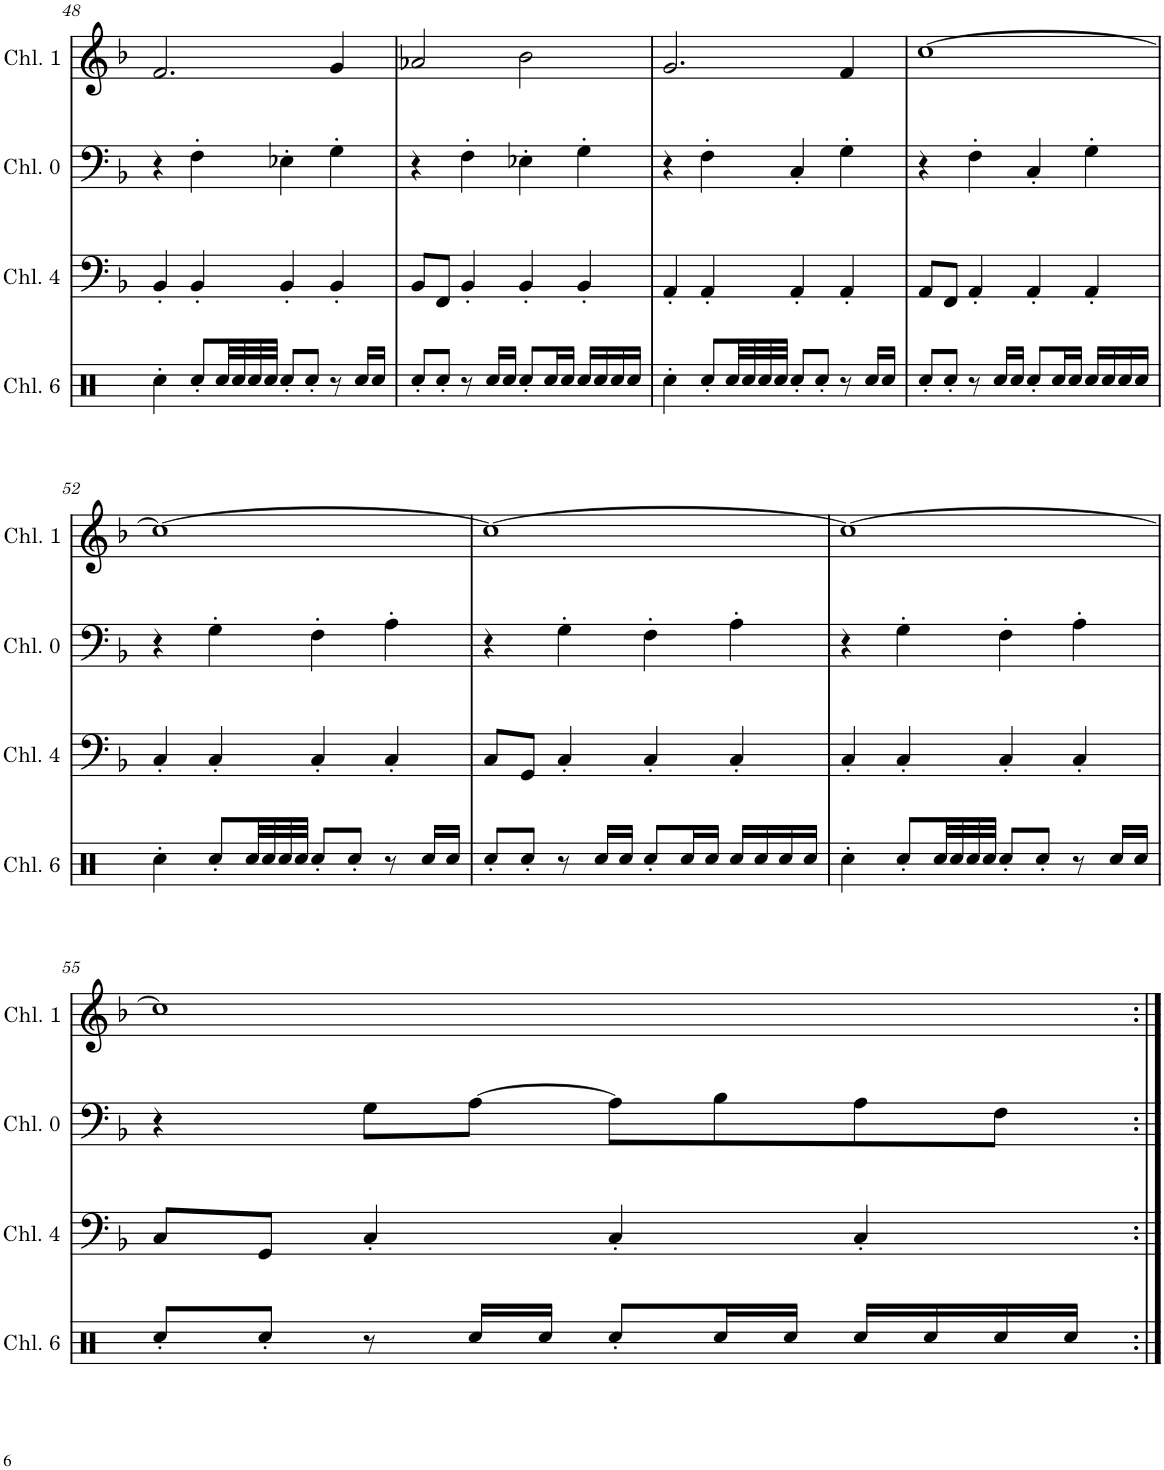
**kern	**kern	**kern	**kern
*part4	*part3	*part2	*part1
*staff4	*staff3	*staff2	*staff1
*I"Channel 6	*I"Channel 4	*I"Channel 0	*I"Channel 1
*I'Chl. 6	*I'Chl. 4	*I'Chl. 0	*I'Chl. 1
!!LO:PB:g=z
*clefX	*clefF4	*clefF4	*clefG2
*k[]	*k[b-]	*k[b-]	*k[b-]
*M4/4	*M4/4	*M4/4	*M4/4
=48	=48	=48	=48
4Rcc'\	4BB-'/	4r	2.f/
8Rcc'/L	4BB-'/	4F'\	.
32Rcc/LL	.	.	.
32Rcc/	.	.	.
32Rcc/	.	.	.
32Rcc/JJJ	.	.	.
8Rcc'/L	4BB-'/	4E-X'\	.
8Rcc'/J	.	.	.
8r	4BB-'/	4G'\	4g/
16Rcc/LL	.	.	.
16Rcc/JJ	.	.	.
=49	=49	=49	=49
8Rcc'/L	8BB-/L	4r	2a-X/
8Rcc'/J	8FF/J	.	.
8r	4BB-'/	4F'\	.
16Rcc/LL	.	.	.
16Rcc/JJ	.	.	.
8Rcc'/L	4BB-'/	4E-X'\	2b-\
16Rcc/L	.	.	.
16Rcc/JJ	.	.	.
16Rcc/LL	4BB-'/	4G'\	.
16Rcc/	.	.	.
16Rcc/	.	.	.
16Rcc/JJ	.	.	.
=50	=50	=50	=50
4Rcc'\	4AA'/	4r	2.g/
8Rcc'/L	4AA'/	4F'\	.
32Rcc/LL	.	.	.
32Rcc/	.	.	.
32Rcc/	.	.	.
32Rcc/JJJ	.	.	.
8Rcc'/L	4AA'/	4C'/	.
8Rcc'/J	.	.	.
8r	4AA'/	4G'\	4f/
16Rcc/LL	.	.	.
16Rcc/JJ	.	.	.
=51	=51	=51	=51
8Rcc'/L	8AA/L	4r	[1cc
8Rcc'/J	8FF/J	.	.
8r	4AA'/	4F'\	.
16Rcc/LL	.	.	.
16Rcc/JJ	.	.	.
8Rcc'/L	4AA'/	4C'/	.
16Rcc/L	.	.	.
16Rcc/JJ	.	.	.
16Rcc/LL	4AA'/	4G'\	.
16Rcc/	.	.	.
16Rcc/	.	.	.
16Rcc/JJ	.	.	.
!!LO:LB:g=z
=52	=52	=52	=52
4Rcc'\	4C'/	4r	1cc_
8Rcc'/L	4C'/	4G'\	.
32Rcc/LL	.	.	.
32Rcc/	.	.	.
32Rcc/	.	.	.
32Rcc/JJJ	.	.	.
8Rcc'/L	4C'/	4F'\	.
8Rcc'/J	.	.	.
8r	4C'/	4A'\	.
16Rcc/LL	.	.	.
16Rcc/JJ	.	.	.
=53	=53	=53	=53
8Rcc'/L	8C/L	4r	1cc_
8Rcc'/J	8GG/J	.	.
8r	4C'/	4G'\	.
16Rcc/LL	.	.	.
16Rcc/JJ	.	.	.
8Rcc'/L	4C'/	4F'\	.
16Rcc/L	.	.	.
16Rcc/JJ	.	.	.
16Rcc/LL	4C'/	4A'\	.
16Rcc/	.	.	.
16Rcc/	.	.	.
16Rcc/JJ	.	.	.
=54	=54	=54	=54
4Rcc'\	4C'/	4r	1cc_
8Rcc'/L	4C'/	4G'\	.
32Rcc/LL	.	.	.
32Rcc/	.	.	.
32Rcc/	.	.	.
32Rcc/JJJ	.	.	.
8Rcc'/L	4C'/	4F'\	.
8Rcc'/J	.	.	.
8r	4C'/	4A'\	.
16Rcc/LL	.	.	.
16Rcc/JJ	.	.	.
!!LO:LB:g=z
=55	=55	=55	=55
8Rcc'/L	8C/L	4r	1cc]
8Rcc'/J	8GG/J	.	.
8r	4C'/	8G\L	.
16Rcc/LL	.	[8A\J	.
16Rcc/JJ	.	.	.
8Rcc'/L	4C'/	8A\L]	.
16Rcc/L	.	8B-\	.
16Rcc/JJ	.	.	.
16Rcc/LL	4C'/	8A\	.
16Rcc/	.	.	.
16Rcc/	.	8F\J	.
16Rcc/JJ	.	.	.
=:|!	=:|!	=:|!	=:|!
*-	*-	*-	*-
